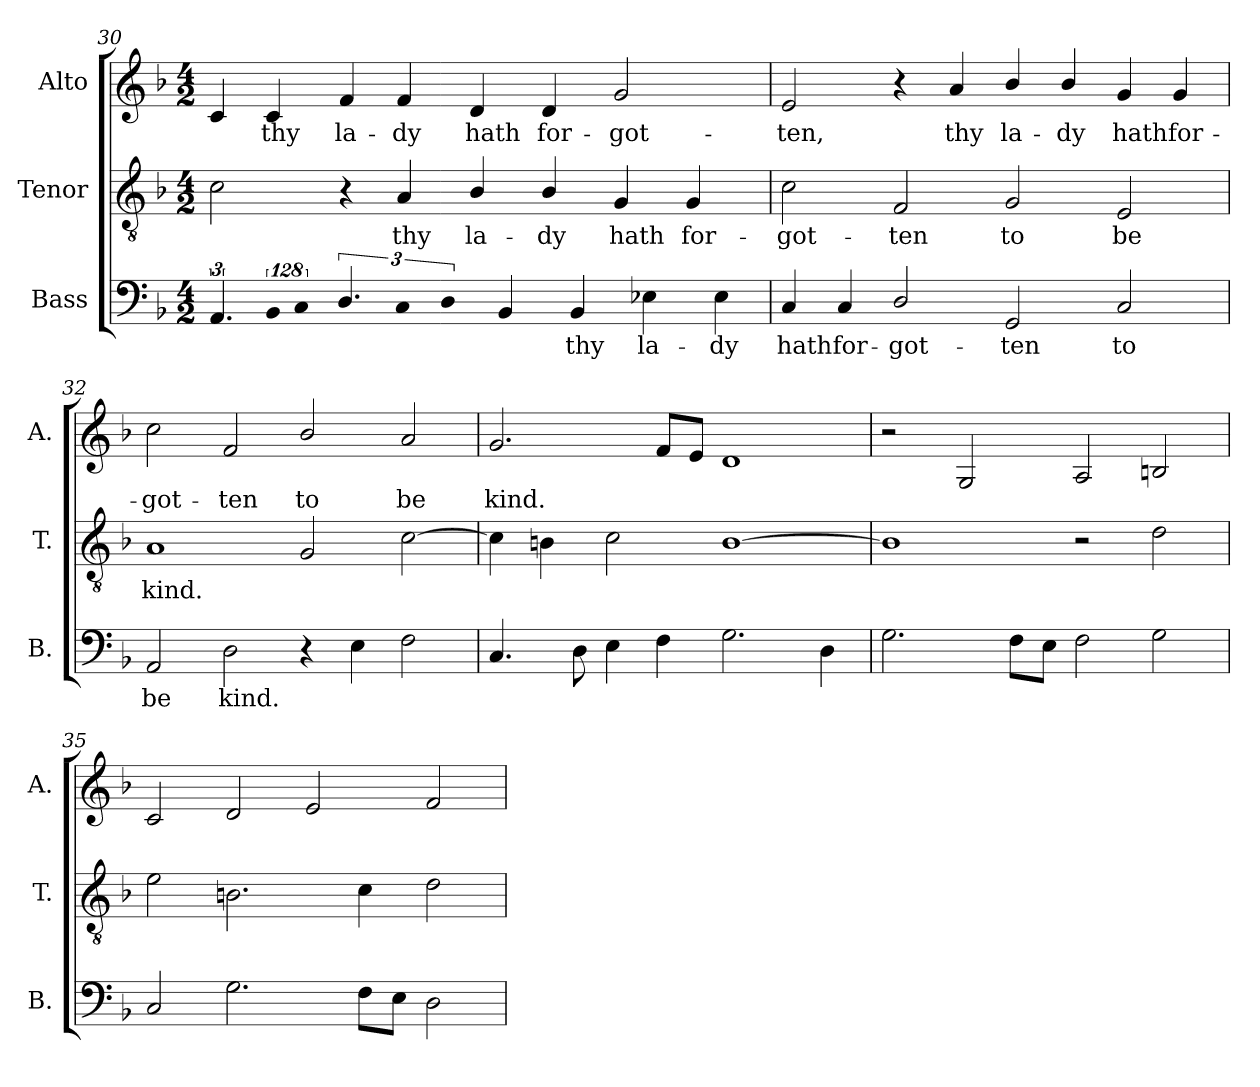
**kern	**text	**kern	**text	**kern	**text
*part3	*part3	*part2	*part2	*part1	*part1
*staff3	*staff3	*staff2	*staff2	*staff1	*staff1
*I"Bass	*	*I"Tenor	*	*I"Alto	*
*I'B.	*	*I'T.	*	*I'A.	*
*clefF4	*	*clefGv2	*	*clefG2	*
*	*	*ITrd7c12	*	*	*
*k[b-]	*	*k[b-]	*	*k[b-]	*
*F:	*	*F:	*	*F:	*
*M4/2	*	*M4/2	*	*M4/2	*
=30	=30	=30	=30	=30	=30
6.AAi/	.	2Ci\	.	4ci/	.
!LO:N:vis=8	!	!	!	!	!
!	!	!	!	!	!LO:LY:b:color=#000000
1024%85BB-i/	.	.	.	4ci/	thy
!LO:N:vis=4	!	!	!	!	!
1024%171Ci/	.	.	.	.	.
!	!	!	!	!	!LO:LY:b:color=#000000
6.Di/	.	4r	.	4fi/	la-
!LO:N:vis=8	!	!	!	!	!
!	!	!	!LO:LY:b:color=#000000	!	!
!	!	!	!	!	!LO:LY:b:color=#000000
1024%85Ci/	.	4AAi/	thy	4fi/	-dy
!LO:N:vis=4	!	!	!	!	!
1024%171Di/	.	.	.	.	.
!	!	!	!LO:LY:b:color=#000000	!	!
!	!	!	!	!	!LO:LY:b:color=#000000
4BB-i/	.	4BB-i/	la-	4di/	hath
!	!LO:LY:b:color=#000000	!	!	!	!
!	!	!	!LO:LY:b:color=#000000	!	!
!	!	!	!	!	!LO:LY:b:color=#000000
4BB-i/	thy	4BB-i/	-dy	4di/	for-
!	!LO:LY:b:color=#000000	!	!	!	!
!	!	!	!LO:LY:b:color=#000000	!	!
!	!	!	!	!	!LO:LY:b:color=#000000
4E-Xi\	la-	4GGi/	hath	2gi/	-got-
!	!LO:LY:b:color=#000000	!	!	!	!
!	!	!	!LO:LY:b:color=#000000	!	!
4E-i\	-dy	4GGi/	for-	.	.
!!LO:LB:g=z
=31	=31	=31	=31	=31	=31
!	!LO:LY:b:color=#000000	!	!	!	!
!	!	!	!LO:LY:b:color=#000000	!	!
!	!	!	!	!	!LO:LY:b:color=#000000
4Ci/	hath	2Ci\	-got-	2ei/	-ten,
!	!LO:LY:b:color=#000000	!	!	!	!
4Ci/	for-	.	.	.	.
!	!LO:LY:b:color=#000000	!	!	!	!
!	!	!	!LO:LY:b:color=#000000	!	!
2Di/	-got-	2FFi/	-ten	4r	.
!	!	!	!	!	!LO:LY:b:color=#000000
.	.	.	.	4ai/	thy
!	!LO:LY:b:color=#000000	!	!	!	!
!	!	!	!LO:LY:b:color=#000000	!	!
!	!	!	!	!	!LO:LY:b:color=#000000
2GGi/	-ten	2GGi/	to	4b-i/	la-
!	!	!	!	!	!LO:LY:b:color=#000000
.	.	.	.	4b-i/	-dy
!	!LO:LY:b:color=#000000	!	!	!	!
!	!	!	!LO:LY:b:color=#000000	!	!
!	!	!	!	!	!LO:LY:b:color=#000000
2Ci/	to	2EEi/	be	4gi/	hath
!	!	!	!	!	!LO:LY:b:color=#000000
.	.	.	.	4gi/	for-
=32	=32	=32	=32	=32	=32
!	!LO:LY:b:color=#000000	!	!	!	!
!	!	!	!LO:LY:b:color=#000000	!	!
!	!	!	!	!	!LO:LY:b:color=#000000
2AAi/	be	1AAi	kind.	2cci\	-got-
!	!LO:LY:b:color=#000000	!	!	!	!
!	!	!	!	!	!LO:LY:b:color=#000000
2Di\	kind.	.	.	2fi/	-ten
!	!	!	!	!	!LO:LY:b:color=#000000
4r	.	2GGi/	.	2b-i/	to
4Ei\	.	.	.	.	.
!	!	!	!	!	!LO:LY:b:color=#000000
2Fi\	.	[2Ci\	.	2ai/	be
=33	=33	=33	=33	=33	=33
!	!	!	!	!	!LO:LY:b:color=#000000
4.Ci/	.	4Ci\]	.	2.gi/	kind.
.	.	4BBni\	.	.	.
8Di\	.	.	.	.	.
4Ei\	.	2Ci\	.	.	.
4Fi\	.	.	.	8fi/L	.
.	.	.	.	8ei/J	.
2.Gi\	.	[1BBi	.	1di	.
4Di\	.	.	.	.	.
=34	=34	=34	=34	=34	=34
2.Gi\	.	1BBi]	.	2r	.
.	.	.	.	2Gi/	.
8Fi\L	.	.	.	.	.
8Ei\J	.	.	.	.	.
2Fi\	.	2r	.	2Ai/	.
2Gi\	.	2Di\	.	2Bni/	.
!!LO:LB:g=z
=35	=35	=35	=35	=35	=35
2Ci/	.	2Ei\	.	2ci/	.
2.Gi\	.	2.BBni\	.	2di/	.
.	.	.	.	2ei/	.
8Fi\L	.	4Ci\	.	.	.
8Ei\J	.	.	.	.	.
2Di\	.	2Di\	.	2fi/	.
=	=	=	=	=	=
*-	*-	*-	*-	*-	*-
